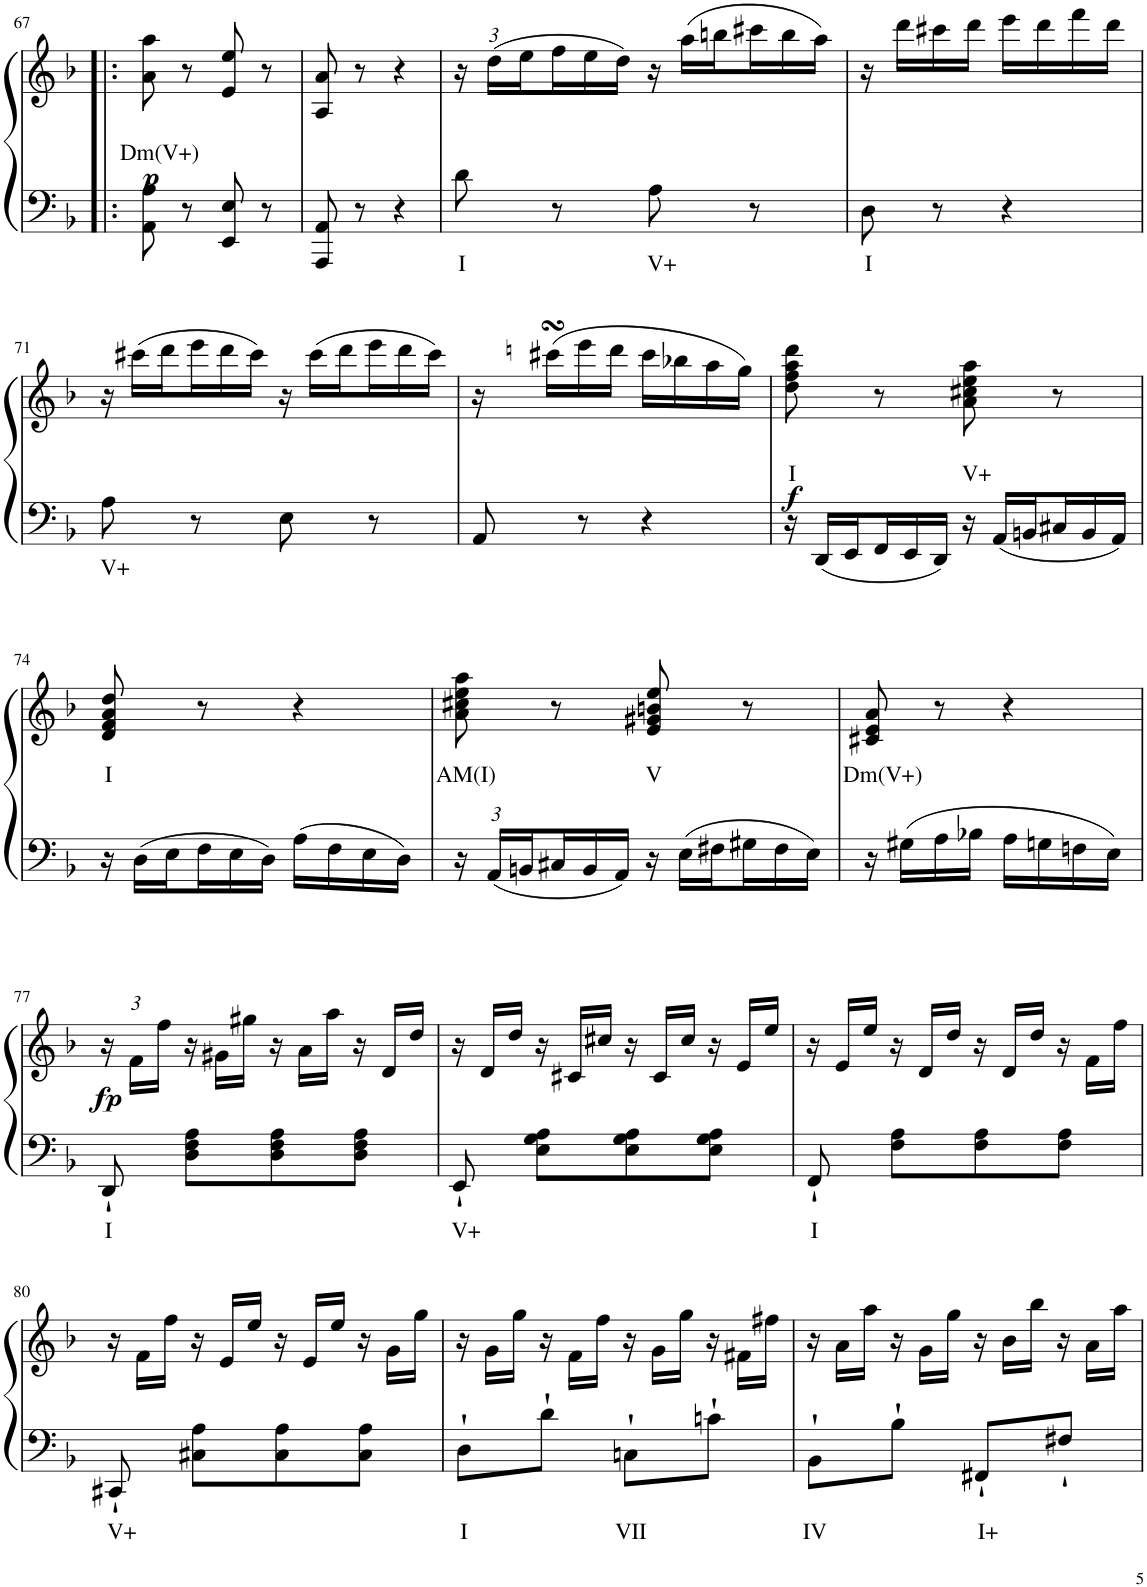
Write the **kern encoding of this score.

**kern	**text	**kern	**text	**dynam
*part1	*part1	*part1	*part1	*part1
*staff2	*staff2	*staff1	*staff1	*staff1/2
*I"Piano	*	*	*	*
*I'Pno	*	*	*	*
!!LO:PB:g=z
*clefF4	*	*clefG2	*	*
*k[b-]	*	*k[b-]	*	*
*M2/4	*	*M2/4	*	*
=67!|:	=67!|:	=67!|:	=67!|:	=67!|:
!	!	!	!LO:LY:b	!LO:DY:b
8AA\ 8A\	.	8a\ 8aa\	Dm(V+)	p
8r	.	8r	.	.
8EE/ 8E/	.	8e/ 8ee/	.	.
8r	.	8r	.	.
=68	=68	=68	=68	=68
8AAA/ 8AA/	.	8A/ 8a/	.	.
8r	.	8r	.	.
4r	.	4r	.	.
=69	=69	=69	=69	=69
!	!LO:LY:b	!	!	!
*	*	*Xbrackettup	*	*
8d\	I	24r	.	.
.	.	(24dd\LL	.	.
.	.	24ee\	.	.
*	*	*Xtuplet	*	*
8r	.	24ff\	.	.
.	.	24ee\	.	.
.	.	24dd\JJ)	.	.
!	!LO:LY:b	!	!	!
8A\	V+	24r	.	.
.	.	(24aa\LL	.	.
.	.	24bbn\	.	.
8r	.	24ccc#X\	.	.
.	.	24bb\	.	.
.	.	24aa\JJ)	.	.
=70	=70	=70	=70	=70
!	!LO:LY:b	!	!	!
8D\	I	16r	.	.
.	.	16ddd\LL	.	.
8r	.	16ccc#X\	.	.
.	.	16ddd\JJ	.	.
4r	.	16eee\LL	.	.
.	.	16ddd\	.	.
.	.	16fff\	.	.
.	.	16ddd\JJ	.	.
!!LO:LB:g=z
=71	=71	=71	=71	=71
!	!LO:LY:b	!	!	!
8A\	V+	24r	.	.
.	.	(24ccc#X\LL	.	.
.	.	24ddd\	.	.
8r	.	24eee\	.	.
.	.	24ddd\	.	.
.	.	24ccc#\JJ)	.	.
8E\	.	24r	.	.
.	.	(24ccc#\LL	.	.
.	.	24ddd\	.	.
8r	.	24eee\	.	.
.	.	24ddd\	.	.
.	.	24ccc#\JJ)	.	.
=72	=72	=72	=72	=72
*	*	*^	*	*
8AA/	.	16r	32ryy	.	.
.	.	.	64eee!	.	.
.	.	.	64dddn!	.	.
.	.	(>16ccc#XsSsS\LL	4..ryy	.	.
8r	.	16eee\	.	.	.
.	.	16ddd\JJ	.	.	.
4r	.	16ccc#\LL	.	.	.
.	.	16bb-X\	.	.	.
.	.	16aa\	.	.	.
.	.	16gg\JJ)	.	.	.
*	*	*v	*v	*	*
=73	=73	=73	=73	=73
*Xtuplet	*	*	*	*
!	!	!	!LO:LY:b	!LO:DY:b
24r	.	8dd\ 8ff\ 8aa\ 8ddd\	I	f
24DD/LL	.	.	.	.
24EE/	.	.	.	.
24FF/	.	8r	.	.
24EE/	.	.	.	.
24DD/JJ	.	.	.	.
!	!	!	!LO:LY:b	!
24r	.	8a\ 8cc#X\ 8ee\ 8aa\	V+	.
24AA/LL	.	.	.	.
24BBn/	.	.	.	.
24C#X/	.	8r	.	.
24BB/	.	.	.	.
24AA/JJ	.	.	.	.
!!LO:LB:g=z
=74	=74	=74	=74	=74
!	!	!	!LO:LY:b	!
24r	.	8d/ 8f/ 8a/ 8dd/	I	.
24D\LL	.	.	.	.
24E\	.	.	.	.
24F\	.	8r	.	.
24E\	.	.	.	.
24D\JJ	.	.	.	.
16A\LL	.	4r	.	.
16F\	.	.	.	.
16E\	.	.	.	.
16D\JJ	.	.	.	.
=75	=75	=75	=75	=75
*tuplet	*	*	*	*
*Xbrackettup	*	*	*	*
!	!	!	!LO:LY:b	!
24r	.	8a\ 8cc#X\ 8ee\ 8aa\	AM(I)	.
24AA/LL	.	.	.	.
24BBn/	.	.	.	.
*Xtuplet	*	*	*	*
24C#X/	.	8r	.	.
24BB/	.	.	.	.
24AA/JJ	.	.	.	.
!	!	!	!LO:LY:b	!
24r	.	8e/ 8g#X/ 8bn/ 8ee/	V	.
24E\LL	.	.	.	.
24F#X\	.	.	.	.
24G#X\	.	8r	.	.
24F#\	.	.	.	.
24E\JJ	.	.	.	.
=76	=76	=76	=76	=76
!	!	!	!LO:LY:b	!
16r	.	8c#X/ 8e/ 8a/	Dm(V+)	.
16G#X\LL	.	.	.	.
16A\	.	8r	.	.
16B-X\JJ	.	.	.	.
16A\LL	.	4r	.	.
16Gn\	.	.	.	.
16Fn\	.	.	.	.
16E\JJ	.	.	.	.
!!LO:LB:g=z
=77	=77	=77	=77	=77
!	!LO:LY:b	!	!	!
*	*	*tuplet	*	*
!	!	!	!	!LO:DY:b
8DD'`/	I	24r	.	fp
.	.	24f\LL	.	.
.	.	24ff\JJ	.	.
*	*	*Xtuplet	*	*
8D\ 8F\ 8A\L	.	24r	.	.
.	.	24g#X\LL	.	.
.	.	24gg#X\JJ	.	.
8D\ 8F\ 8A\	.	24r	.	.
.	.	24a\LL	.	.
.	.	24aa\JJ	.	.
8D\ 8F\ 8A\J	.	24r	.	.
.	.	24d/LL	.	.
.	.	24dd/JJ	.	.
=78	=78	=78	=78	=78
!	!LO:LY:b	!	!	!
8EE'`/	V+	24r	.	.
.	.	24d/LL	.	.
.	.	24dd/JJ	.	.
8E\ 8G\ 8A\L	.	24r	.	.
.	.	24c#X/LL	.	.
.	.	24cc#X/JJ	.	.
8E\ 8G\ 8A\	.	24r	.	.
.	.	24c#/LL	.	.
.	.	24cc#/JJ	.	.
8E\ 8G\ 8A\J	.	24r	.	.
.	.	24e/LL	.	.
.	.	24ee/JJ	.	.
=79	=79	=79	=79	=79
!	!LO:LY:b	!	!	!
8FF'`/	I	24r	.	.
.	.	24e/LL	.	.
.	.	24ee/JJ	.	.
8F\ 8A\L	.	24r	.	.
.	.	24d/LL	.	.
.	.	24dd/JJ	.	.
8F\ 8A\	.	24r	.	.
.	.	24d/LL	.	.
.	.	24dd/JJ	.	.
8F\ 8A\J	.	24r	.	.
.	.	24f\LL	.	.
.	.	24ff\JJ	.	.
!!LO:LB:g=z
=80	=80	=80	=80	=80
!	!LO:LY:b	!	!	!
8CC#X'`/	V+	24r	.	.
.	.	24f\LL	.	.
.	.	24ff\JJ	.	.
8C#X\ 8A\L	.	24r	.	.
.	.	24e/LL	.	.
.	.	24ee/JJ	.	.
8C#\ 8A\	.	24r	.	.
.	.	24e/LL	.	.
.	.	24ee/JJ	.	.
8C#\ 8A\J	.	24r	.	.
.	.	24g\LL	.	.
.	.	24gg\JJ	.	.
=81	=81	=81	=81	=81
!	!LO:LY:b	!	!	!
8D'`\L	I	24r	.	.
.	.	24g\LL	.	.
.	.	24gg\JJ	.	.
8d'`\J	.	24r	.	.
.	.	24f\LL	.	.
.	.	24ff\JJ	.	.
!	!LO:LY:b	!	!	!
8Cn'`\L	VII	24r	.	.
.	.	24g\LL	.	.
.	.	24gg\JJ	.	.
8cn'`\J	.	24r	.	.
.	.	24f#X\LL	.	.
.	.	24ff#X\JJ	.	.
=82	=82	=82	=82	=82
!	!LO:LY:b	!	!	!
8BB-'`\L	IV	24r	.	.
.	.	24a\LL	.	.
.	.	24aa\JJ	.	.
8B-'`\J	.	24r	.	.
.	.	24g\LL	.	.
.	.	24gg\JJ	.	.
!	!LO:LY:b	!	!	!
8FF#X'`/L	I+	24r	.	.
.	.	24b-\LL	.	.
.	.	24bb-\JJ	.	.
8F#X'`/J	.	24r	.	.
.	.	24a\LL	.	.
.	.	24aa\JJ	.	.
=	=	=	=	=
*-	*-	*-	*-	*-
